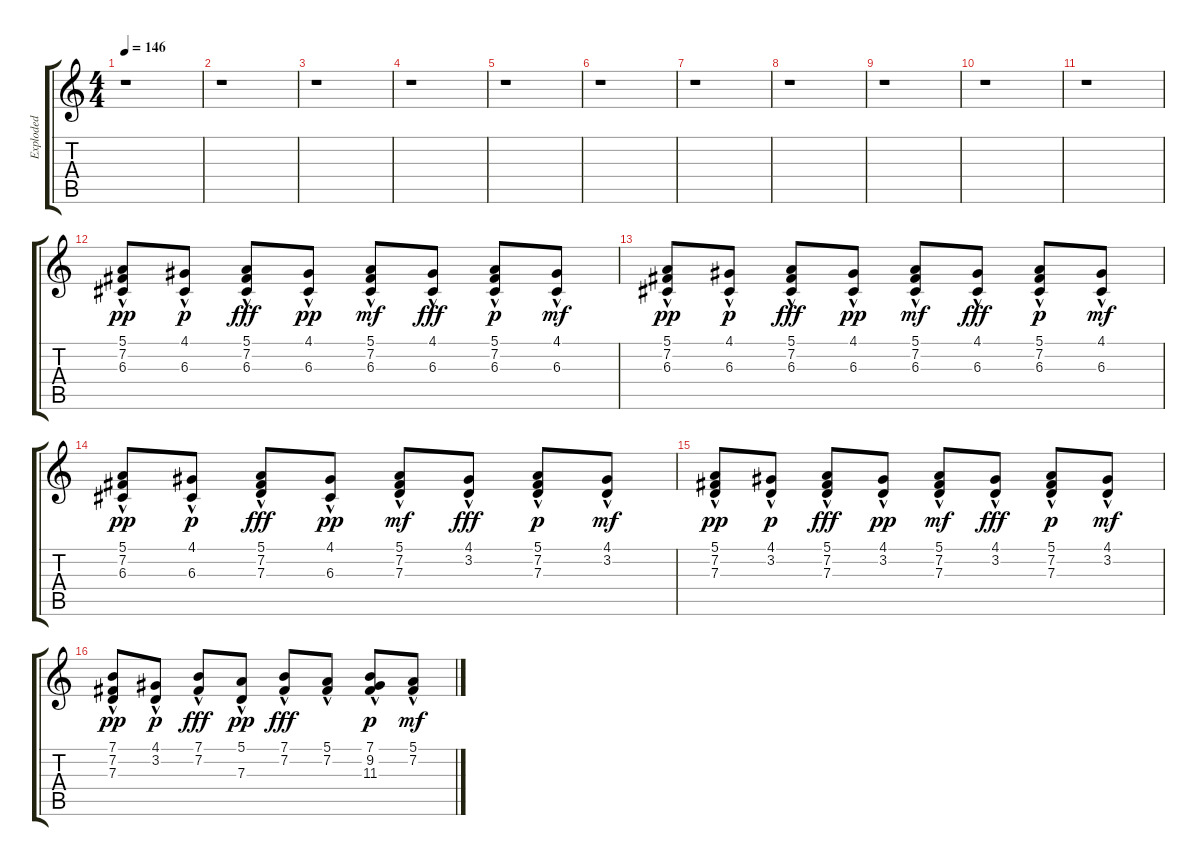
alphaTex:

\track ("Exploded" "Exploded") {instrument acousticgrandpiano}
\staff {score tabs}
\tuning (E4 B3 G3 D3 A2 E2) {hide}
\ts (4 4)
\tempo 146
\clef g2
\ks c
r.1{dy pp} |
r.1 |
r.1 |
r.1 |
r.1 |
r.1 |
r.1 |
r.1 |
r.1 |
r.1 |
r.1 |
(5.1{hac} 7.2{hac} 6.3).8 (4.1{hac} 6.3).8{dy p} (5.1{hac} 7.2{hac} 6.3).8{dy fff} (4.1{hac} 6.3).8{dy pp} (5.1{hac} 7.2{hac} 6.3).8{dy mf} (4.1{hac} 6.3).8{dy fff} (5.1{hac} 7.2{hac} 6.3).8{dy p} (4.1{hac} 6.3).8{dy mf} |
(5.1{hac} 7.2{hac} 6.3).8{dy pp} (4.1{hac} 6.3).8{dy p} (5.1{hac} 7.2{hac} 6.3).8{dy fff} (4.1{hac} 6.3).8{dy pp} (5.1{hac} 7.2{hac} 6.3).8{dy mf} (4.1{hac} 6.3).8{dy fff} (5.1{hac} 7.2{hac} 6.3).8{dy p} (4.1{hac} 6.3).8{dy mf} |
(5.1{hac} 7.2{hac} 6.3).8{dy pp} (4.1{hac} 6.3).8{dy p} (5.1{hac} 7.2{hac} 7.3).8{dy fff} (4.1{hac} 6.3).8{dy pp} (5.1{hac} 7.2{hac} 7.3).8{dy mf} (4.1{hac} 3.2).8{dy fff} (5.1{hac} 7.2{hac} 7.3).8{dy p} (4.1{hac} 3.2).8{dy mf} |
(5.1{hac} 7.2{hac} 7.3).8{dy pp} (4.1{hac} 3.2).8{dy p} (5.1{hac} 7.2{hac} 7.3).8{dy fff} (4.1{hac} 3.2).8{dy pp} (5.1{hac} 7.2{hac} 7.3).8{dy mf} (4.1{hac} 3.2).8{dy fff} (5.1{hac} 7.2{hac} 7.3).8{dy p} (4.1{hac} 3.2).8{dy mf} |
(7.1{hac} 7.2{hac} 7.3).8{dy pp} (4.1{hac} 3.2).8{dy p} (7.1{hac} 7.2).8{dy fff} (5.1{hac} 7.3).8{dy pp} (7.1{hac} 7.2).8{dy fff} (5.1{hac} 7.2).8 (7.1{hac} 9.2{hac} 11.3).8{dy p} (5.1{hac} 7.2).8{dy mf}
